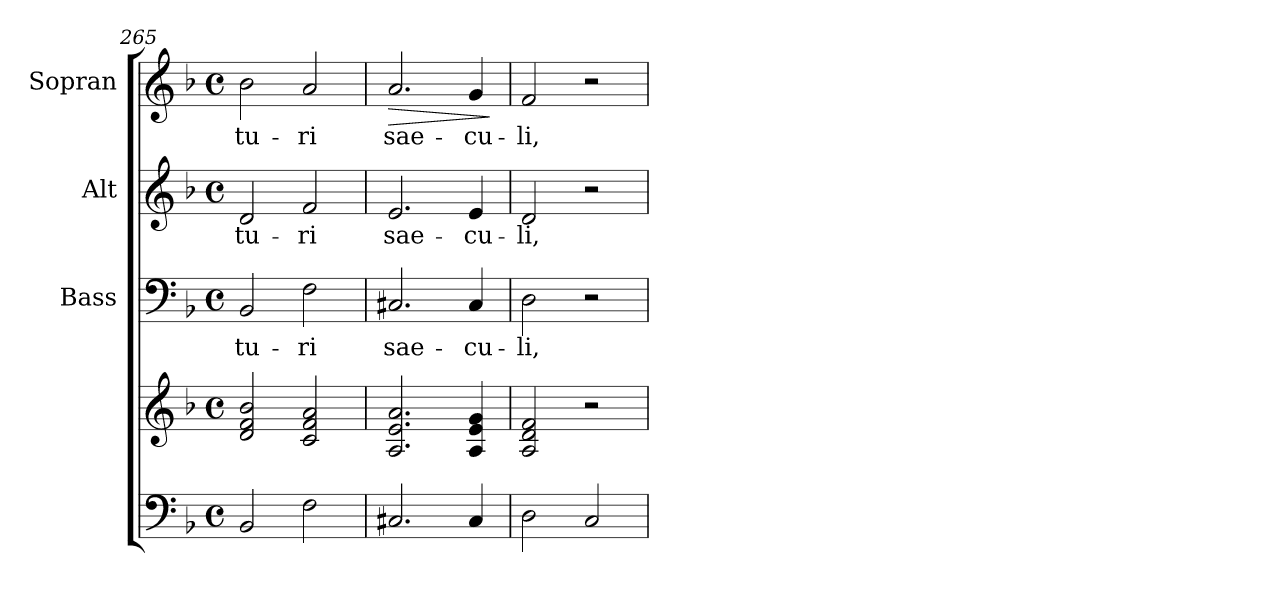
**kern	**kern	**kern	**text	**kern	**text	**kern	**text	**dynam
*part4	*part4	*part3	*part3	*part2	*part2	*part1	*part1	*part1
*staff5	*staff4	*staff3	*staff3	*staff2	*staff2	*staff1	*staff1	*staff1
*	*	*I"Bass	*	*I"Alt	*	*I"Sopran	*	*
*	*	*I'B.	*	*I'A.	*	*I'S.	*	*
*clefF4	*clefG2	*clefF4	*	*clefG2	*	*clefG2	*	*
*k[b-]	*k[b-]	*k[b-]	*	*k[b-]	*	*k[b-]	*	*
*F:	*F:	*F:	*	*F:	*	*F:	*	*
*M4/4	*M4/4	*M4/4	*	*M4/4	*	*M4/4	*	*
*met(c)	*met(c)	*met(c)	*	*met(c)	*	*met(c)	*	*
=265	=265	=265	=265	=265	=265	=265	=265	=265
!	!	!	!LO:LY:b	!	!LO:LY:b	!	!LO:LY:b	!
2BB-/	2d/ 2f/ 2b-/	2BB-/	-tu-	2d/	-tu-	2b-\	-tu-	.
!	!	!	!LO:LY:b	!	!LO:LY:b	!	!LO:LY:b	!
2F\	2c/ 2f/ 2a/	2F\	-ri	2f/	-ri	2a/	-ri	.
=266	=266	=266	=266	=266	=266	=266	=266	=266
!	!	!	!LO:LY:b	!	!LO:LY:b	!	!LO:LY:b	!LO:HP:b
2.C#X/	2.A/ 2.e/ 2.a/	2.C#X/	sae-	2.e/	sae-	2.a/	sae-	>
!	!	!	!LO:LY:b	!	!LO:LY:b	!	!LO:LY:b	!
4C#/	4A/ 4e/ 4g/	4C#/	-cu-	4e/	-cu-	4g/	-cu-	.
.	.	.	.	.	.	.	.	]
!!LO:LB:g=z
=267	=267	=267	=267	=267	=267	=267	=267	=267
!	!	!	!LO:LY:b	!	!LO:LY:b	!	!LO:LY:b	!
2D\	2A/ 2d/ 2f/	2D\	-li,	2d/	-li,	2f/	-li,	.
2C/	2r	2r	.	2r	.	2r	.	.
=	=	=	=	=	=	=	=	=
*-	*-	*-	*-	*-	*-	*-	*-	*-
